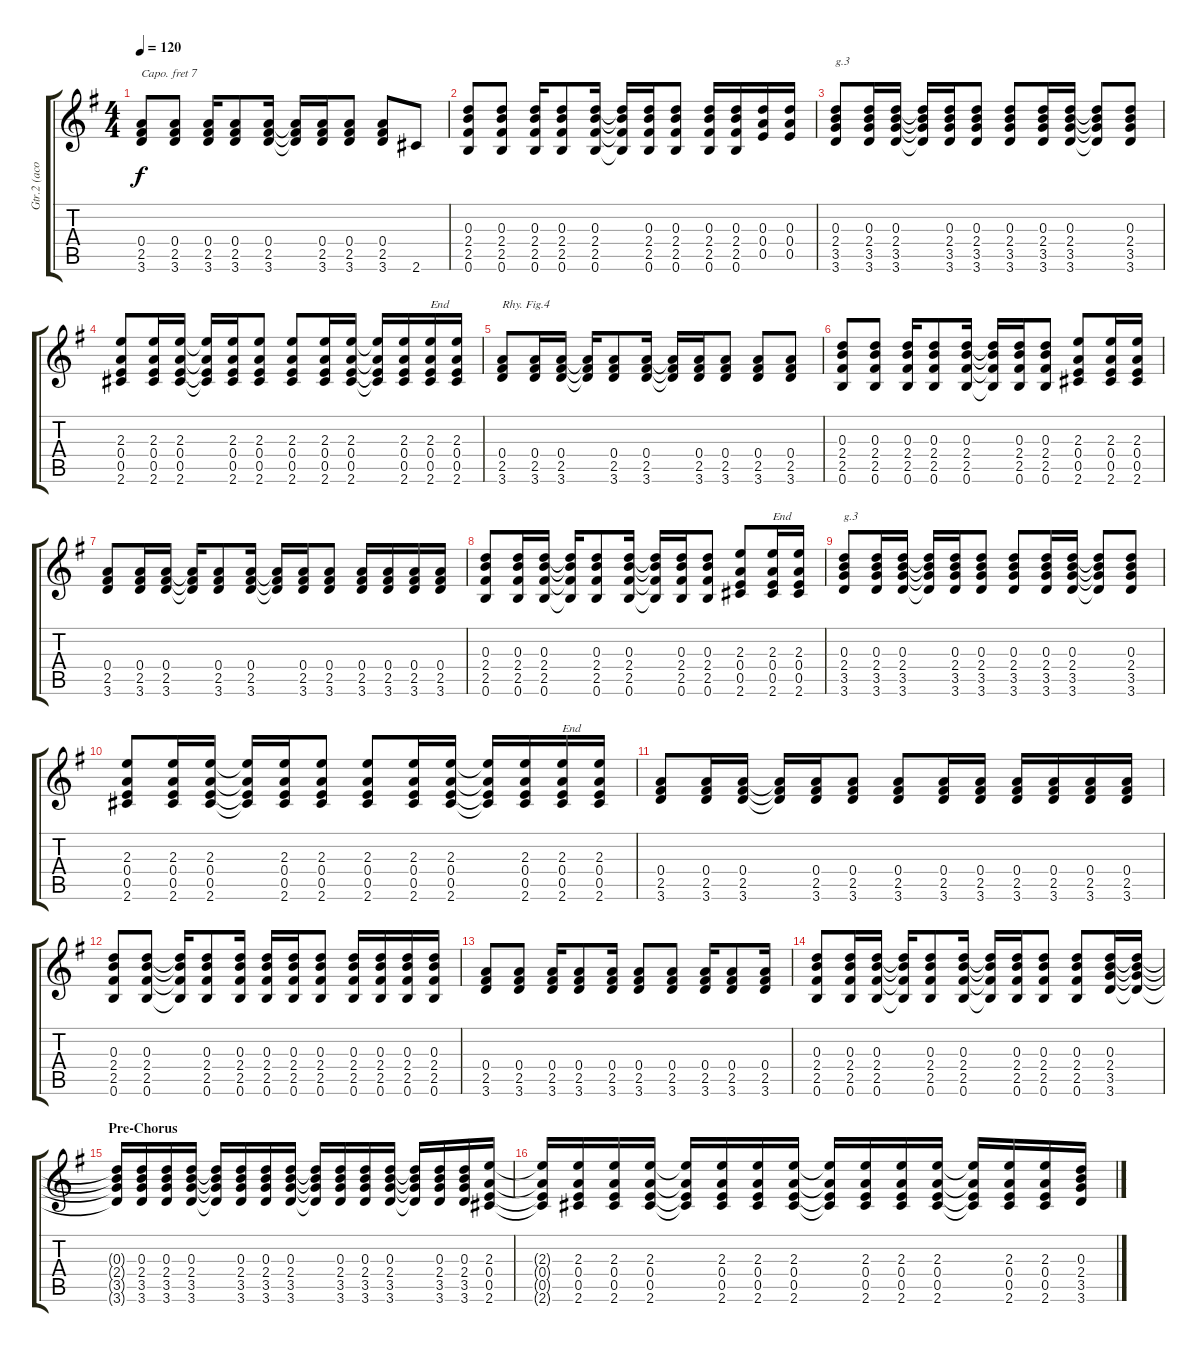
\track ("Gtr.2 (acous.)" "Gtr.2 (aco") {instrument acousticguitarsteel}
\staff {score tabs}
\capo 7
\tuning (E4 B3 G3 D3 A2 E2) {hide}
\ts (4 4)
\tempo 120
\clef g2
\ks g
(0.4 2.5 3.6).8{dy f} (0.4 2.5 3.6).8 (0.4 2.5 3.6).16 (0.4 2.5 3.6).8 (0.4 2.5 3.6).16 (0.4{t} 2.5{t} 3.6{t}).16 (0.4 2.5 3.6).16 (0.4 2.5 3.6).8 (0.4 2.5 3.6).8 2.6.8 |
(0.3 2.4 2.5 0.6).8 (0.3 2.4 2.5 0.6).8 (0.3 2.4 2.5 0.6).16 (0.3 2.4 2.5 0.6).8 (0.3 2.4 2.5 0.6).16 (0.3{t} 2.4{t} 2.5{t} 0.6{t}).16 (0.3 2.4 2.5 0.6).16 (0.3 2.4 2.5 0.6).8 (0.3 2.4 2.5 0.6).16 (0.3 2.4 2.5 0.6).16 (0.3 0.4 0.5).16 (0.3 0.4 0.5).16 |
(0.3 2.4 3.5 3.6).8{txt "g.3"} (0.3 2.4 3.5 3.6).16 (0.3 2.4 3.5 3.6).16 (0.3{t} 2.4{t} 3.5{t} 3.6{t}).16 (0.3 2.4 3.5 3.6).16 (0.3 2.4 3.5 3.6).8 (0.3 2.4 3.5 3.6).8 (0.3 2.4 3.5 3.6).16 (0.3 2.4 3.5 3.6).16 (0.3{t} 2.4{t} 3.5{t} 3.6{t}).8 (0.3 2.4 3.5 3.6).8 |
(2.3 0.4 0.5 2.6).8 (2.3 0.4 0.5 2.6).16 (2.3 0.4 0.5 2.6).16 (2.3{t} 0.4{t} 0.5{t} 2.6{t}).16 (2.3 0.4 0.5 2.6).16 (2.3 0.4 0.5 2.6).8 (2.3 0.4 0.5 2.6).8 (2.3 0.4 0.5 2.6).16 (2.3 0.4 0.5 2.6).16 (2.3{t} 0.4{t} 0.5{t} 2.6{t}).16 (2.3 0.4 0.5 2.6).16 (2.3 0.4 0.5 2.6).16{txt "End"} (2.3 0.4 0.5 2.6).16 |
(0.4 2.5 3.6).8{txt "Rhy. Fig.4"} (0.4 2.5 3.6).16 (0.4 2.5 3.6).16 (0.4{t} 2.5{t} 3.6{t}).16 (0.4 2.5 3.6).8 (0.4 2.5 3.6).16 (0.4{t} 2.5{t} 3.6{t}).16 (0.4 2.5 3.6).16 (0.4 2.5 3.6).8 (0.4 2.5 3.6).8 (0.4 2.5 3.6).8 |
(0.3 2.4 2.5 0.6).8 (0.3 2.4 2.5 0.6).8 (0.3 2.4 2.5 0.6).16 (0.3 2.4 2.5 0.6).8 (0.3 2.4 2.5 0.6).16 (0.3{t} 2.4{t} 2.5{t} 0.6{t}).16 (0.3 2.4 2.5 0.6).16 (0.3 2.4 2.5 0.6).8 (2.3 0.4 0.5 2.6).8 (2.3 0.4 0.5 2.6).16 (2.3 0.4 0.5 2.6).16 |
(0.4 2.5 3.6).8 (0.4 2.5 3.6).16 (0.4 2.5 3.6).16 (0.4{t} 2.5{t} 3.6{t}).16 (0.4 2.5 3.6).8 (0.4 2.5 3.6).16 (0.4{t} 2.5{t} 3.6{t}).16 (0.4 2.5 3.6).16 (0.4 2.5 3.6).8 (0.4 2.5 3.6).16 (0.4 2.5 3.6).16 (0.4 2.5 3.6).16 (0.4 2.5 3.6).16 |
(0.3 2.4 2.5 0.6).8 (0.3 2.4 2.5 0.6).16 (0.3 2.4 2.5 0.6).16 (0.3{t} 2.4{t} 2.5{t} 0.6{t}).16 (0.3 2.4 2.5 0.6).8 (0.3 2.4 2.5 0.6).16 (0.3{t} 2.4{t} 2.5{t} 0.6{t}).16 (0.3 2.4 2.5 0.6).16 (0.3 2.4 2.5 0.6).8 (2.3 0.4 0.5 2.6).8 (2.3 0.4 0.5 2.6).16{txt "End"} (2.3 0.4 0.5 2.6).16 |
(0.3 2.4 3.5 3.6).8{txt "g.3"} (0.3 2.4 3.5 3.6).16 (0.3 2.4 3.5 3.6).16 (0.3{t} 2.4{t} 3.5{t} 3.6{t}).16 (0.3 2.4 3.5 3.6).16 (0.3 2.4 3.5 3.6).8 (0.3 2.4 3.5 3.6).8 (0.3 2.4 3.5 3.6).16 (0.3 2.4 3.5 3.6).16 (0.3{t} 2.4{t} 3.5{t} 3.6{t}).8 (0.3 2.4 3.5 3.6).8 |
(2.3 0.4 0.5 2.6).8 (2.3 0.4 0.5 2.6).16 (2.3 0.4 0.5 2.6).16 (2.3{t} 0.4{t} 0.5{t} 2.6{t}).16 (2.3 0.4 0.5 2.6).16 (2.3 0.4 0.5 2.6).8 (2.3 0.4 0.5 2.6).8 (2.3 0.4 0.5 2.6).16 (2.3 0.4 0.5 2.6).16 (2.3{t} 0.4{t} 0.5{t} 2.6{t}).16 (2.3 0.4 0.5 2.6).16 (2.3 0.4 0.5 2.6).16{txt "End"} (2.3 0.4 0.5 2.6).16 |
(0.4 2.5 3.6).8 (0.4 2.5 3.6).16 (0.4 2.5 3.6).16 (0.4{t} 2.5{t} 3.6{t}).16 (0.4 2.5 3.6).16 (0.4 2.5 3.6).8 (0.4 2.5 3.6).8 (0.4 2.5 3.6).16 (0.4 2.5 3.6).16 (0.4 2.5 3.6).16 (0.4 2.5 3.6).16 (0.4 2.5 3.6).16 (0.4 2.5 3.6).16 |
(0.3 2.4 2.5 0.6).8 (0.3 2.4 2.5 0.6).8 (0.3{t} 2.4{t} 2.5{t} 0.6{t}).16 (0.3 2.4 2.5 0.6).8 (0.3 2.4 2.5 0.6).16 (0.3 2.4 2.5 0.6).16 (0.3 2.4 2.5 0.6).16 (0.3 2.4 2.5 0.6).8 (0.3 2.4 2.5 0.6).16 (0.3 2.4 2.5 0.6).16 (0.3 2.4 2.5 0.6).16 (0.3 2.4 2.5 0.6).16 |
(0.4 2.5 3.6).8 (0.4 2.5 3.6).8 (0.4 2.5 3.6).16 (0.4 2.5 3.6).8 (0.4 2.5 3.6).16 (0.4 2.5 3.6).8 (0.4 2.5 3.6).8 (0.4 2.5 3.6).16 (0.4 2.5 3.6).8 (0.4 2.5 3.6).16 |
(0.3 2.4 2.5 0.6).8 (0.3 2.4 2.5 0.6).16 (0.3 2.4 2.5 0.6).16 (0.3{t} 2.4{t} 2.5{t} 0.6{t}).16 (0.3 2.4 2.5 0.6).8 (0.3 2.4 2.5 0.6).16 (0.3{t} 2.4{t} 2.5{t} 0.6{t}).16 (0.3 2.4 2.5 0.6).16 (0.3 2.4 2.5 0.6).8 (0.3 2.4 2.5 0.6).8 (0.3 2.4 3.5 3.6).16 (0.3{t} 2.4{t} 3.5{t} 3.6{t}).16 |
\section ("" "Pre-Chorus")
(0.3{t} 2.4{t} 3.5{t} 3.6{t}).16 (0.3 2.4 3.5 3.6).16 (0.3 2.4 3.5 3.6).16 (0.3 2.4 3.5 3.6).16 (0.3{t} 2.4{t} 3.5{t} 3.6{t}).16 (0.3 2.4 3.5 3.6).16 (0.3 2.4 3.5 3.6).16 (0.3 2.4 3.5 3.6).16 (0.3{t} 2.4{t} 3.5{t} 3.6{t}).16 (0.3 2.4 3.5 3.6).16 (0.3 2.4 3.5 3.6).16 (0.3 2.4 3.5 3.6).16 (0.3{t} 2.4{t} 3.5{t} 3.6{t}).16 (0.3 2.4 3.5 3.6).16 (0.3 2.4 3.5 3.6).16 (2.3 0.4 0.5 2.6).16 |
(2.3{t} 0.4{t} 0.5{t} 2.6{t}).16 (2.3 0.4 0.5 2.6).16 (2.3 0.4 0.5 2.6).16 (2.3 0.4 0.5 2.6).16 (2.3{t} 0.4{t} 0.5{t} 2.6{t}).16 (2.3 0.4 0.5 2.6).16 (2.3 0.4 0.5 2.6).16 (2.3 0.4 0.5 2.6).16 (2.3{t} 0.4{t} 0.5{t} 2.6{t}).16 (2.3 0.4 0.5 2.6).16 (2.3 0.4 0.5 2.6).16 (2.3 0.4 0.5 2.6).16 (2.3{t} 0.4{t} 0.5{t} 2.6{t}).16 (2.3 0.4 0.5 2.6).16 (2.3 0.4 0.5 2.6).16 (0.3 2.4 3.5 3.6).16
